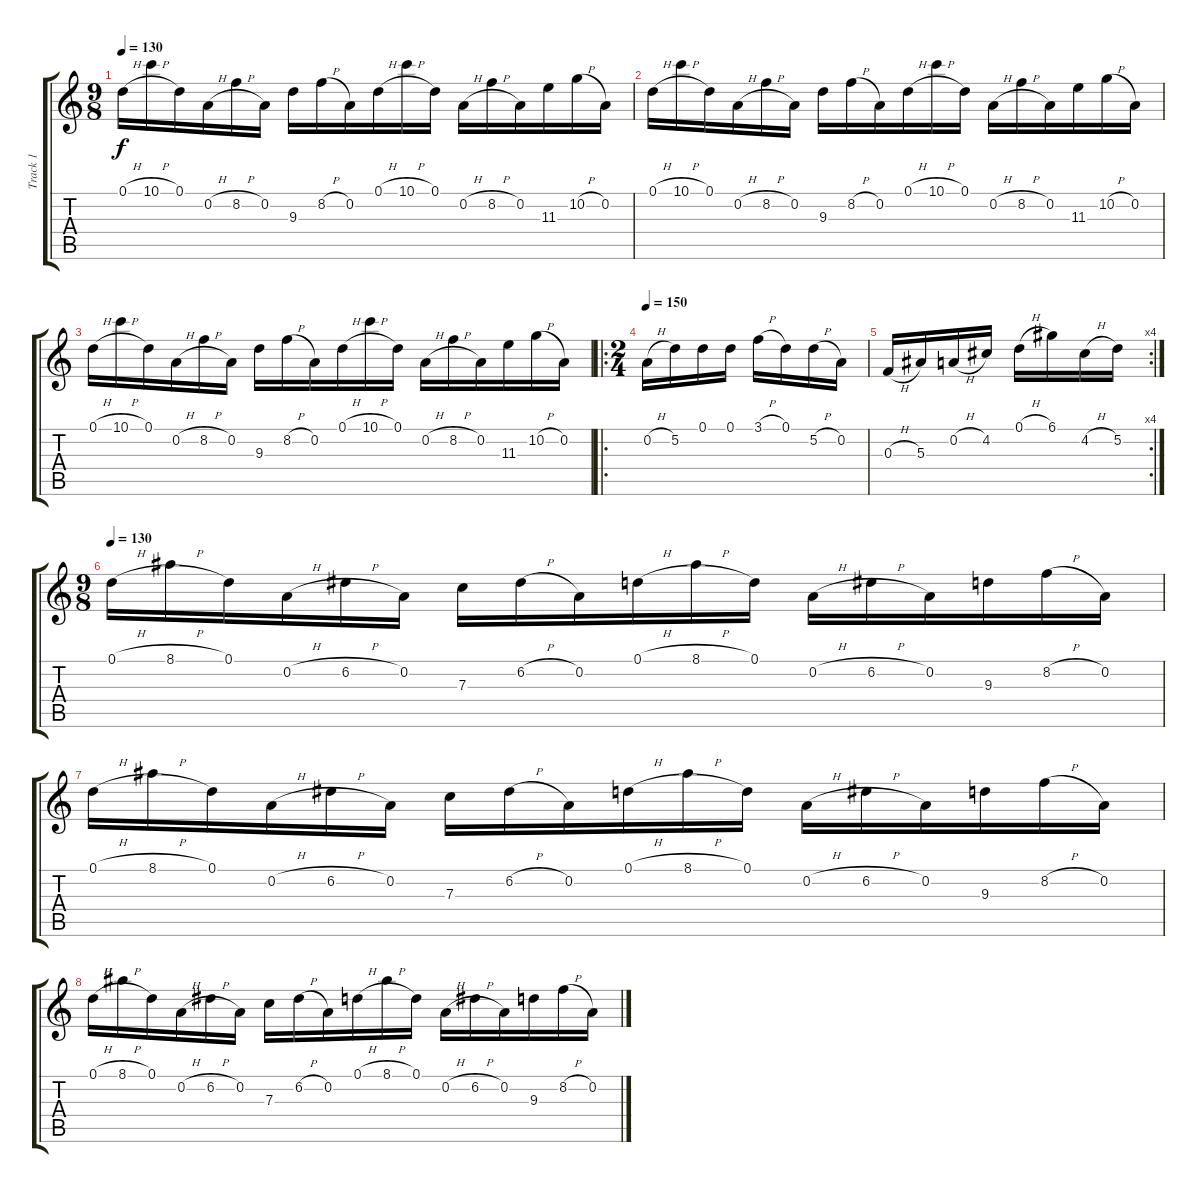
\track ("Track 1" "Track 1") {instrument distortionguitar}
\staff {score tabs}
\tuning (D4 A3 F3 C3 G2 D2) {hide}
\ts (9 8)
\tempo 130
\clef g2
\ks c
0.1{h}.16{dy f} 10.1{h}.16 0.1.16 0.2{h}.16 8.2{h}.16 0.2.16 9.3.16 8.2{h}.16 0.2.16 0.1{h}.16 10.1{h}.16 0.1.16 0.2{h}.16 8.2{h}.16 0.2.16 11.3.16 10.2{h}.16 0.2.16 |
0.1{h}.16 10.1{h}.16 0.1.16 0.2{h}.16 8.2{h}.16 0.2.16 9.3.16 8.2{h}.16 0.2.16 0.1{h}.16 10.1{h}.16 0.1.16 0.2{h}.16 8.2{h}.16 0.2.16 11.3.16 10.2{h}.16 0.2.16 |
0.1{h}.16 10.1{h}.16 0.1.16 0.2{h}.16 8.2{h}.16 0.2.16 9.3.16 8.2{h}.16 0.2.16 0.1{h}.16 10.1{h}.16 0.1.16 0.2{h}.16 8.2{h}.16 0.2.16 11.3.16 10.2{h}.16 0.2.16 |
\ro
\ts (2 4)
\tempo 150
0.2{h}.16 5.2.16 0.1.16 0.1.16 3.1{h}.16 0.1.16 5.2{h}.16 0.2.16 |
\rc 4
0.3{h}.16 5.3.16 0.2{h}.16 4.2.16 0.1{h}.16 6.1.16 4.2{h}.16 5.2.16 |
\ts (9 8)
\tempo 130
0.1{h}.16 8.1{h}.16 0.1.16 0.2{h}.16 6.2{h}.16 0.2.16 7.3.16 6.2{h}.16 0.2.16 0.1{h}.16 8.1{h}.16 0.1.16 0.2{h}.16 6.2{h}.16 0.2.16 9.3.16 8.2{h}.16 0.2.16 |
0.1{h}.16 8.1{h}.16 0.1.16 0.2{h}.16 6.2{h}.16 0.2.16 7.3.16 6.2{h}.16 0.2.16 0.1{h}.16 8.1{h}.16 0.1.16 0.2{h}.16 6.2{h}.16 0.2.16 9.3.16 8.2{h}.16 0.2.16 |
0.1{h}.16 8.1{h}.16 0.1.16 0.2{h}.16 6.2{h}.16 0.2.16 7.3.16 6.2{h}.16 0.2.16 0.1{h}.16 8.1{h}.16 0.1.16 0.2{h}.16 6.2{h}.16 0.2.16 9.3.16 8.2{h}.16 0.2.16
